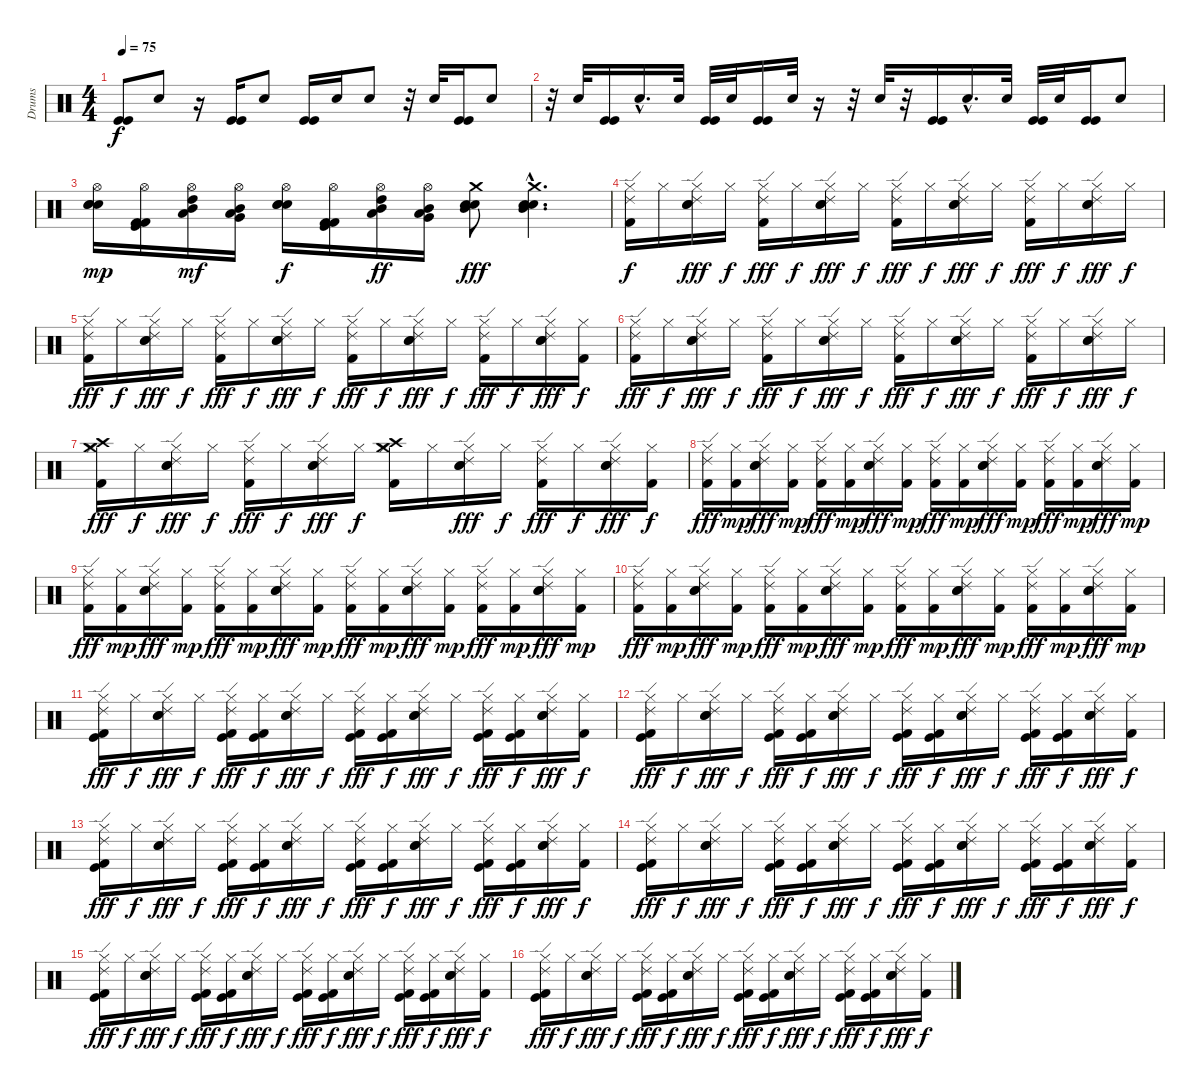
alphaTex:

\track ("Drums" "Drums") {instrument percussion}
\staff {score}
\articulation defaults
\ts (4 4)
\tempo 75
\clef neutral
\ks c
("Kick (hit)" "Kick (hit)").8{dy f} "Electric Snare (hit)".8 r.16 ("Kick (hit)" "Kick (hit)").16 "Electric Snare (hit)".8 ("Kick (hit)" "Kick (hit)").16 "Electric Snare (hit)".16 "Electric Snare (hit)".8 r.32 "Electric Snare (hit)".32 ("Kick (hit)" "Kick (hit)").16 "Electric Snare (hit)".8 |
r.32 "Electric Snare (hit)".32 ("Kick (hit)" "Kick (hit)").16 "Electric Snare (hit)"{hac}.16{d} "Electric Snare (hit)".32 ("Kick (hit)" "Kick (hit)").32 "Electric Snare (hit)".32 ("Kick (hit)" "Kick (hit)").16 "Electric Snare (hit)".32 r.16 r.32 "Electric Snare (hit)".32 r.32 ("Kick (hit)" "Kick (hit)").16 "Electric Snare (hit)"{hac}.16{d} "Electric Snare (hit)".32 ("Kick (hit)" "Kick (hit)").32 "Electric Snare (hit)".32 ("Kick (hit)" "Kick (hit)").16 "Electric Snare (hit)".8 |
("Hi-Hat (open)" "Snare (hit) 2" "Electric Snare (hit)" "Snare (hit) 2").16{dy mp volume 11} ("Hi-Hat (open)" "Kick (hit) 2" "Kick (hit)" "Kick (hit) 2").16 ("Hi-Hat (open)" "High Tom (hit)" "Mid Tom (hit)" "Low Tom (hit)").16{dy mf} ("Hi-Hat (open)" "Mid Tom (hit)" "Low Tom (hit)" "Very Low Tom (hit)").16 ("Hi-Hat (open)" "Snare (hit) 2" "Electric Snare (hit)" "Snare (hit) 2").16{dy f} ("Hi-Hat (open)" "Kick (hit) 2" "Kick (hit)" "Kick (hit) 2").16 ("Hi-Hat (open)" "High Tom (hit)" "Mid Tom (hit)" "Low Tom (hit)").16{dy ff} ("Hi-Hat (open)" "Mid Tom (hit)" "Low Tom (hit)" "Very Low Tom (hit)").16 ("Crash medium (hit)" "Electric Snare (hit)" "Snare (hit) 2" "Mid Tom (hit)").8{dy fff} ("Crash medium (hit)"{hac} "Electric Snare (hit)"{hac} "Snare (hit) 2"{hac} "Mid Tom (hit)"{hac}).4{d} |
("Ride (edge) 2" "Kick (hit) 2" "Hi-Hat (closed)").16{dy f} "Hi-Hat (closed)".16 ("Ride (edge) 2" "Electric Snare (hit)" "Snare (hit) 2" "Hi-Hat (closed)").16{dy fff} "Hi-Hat (closed)".16{dy f} ("Ride (edge) 2" "Kick (hit) 2" "Hi-Hat (closed)").16{dy fff} "Hi-Hat (closed)".16{dy f} ("Ride (edge) 2" "Electric Snare (hit)" "Snare (hit) 2" "Hi-Hat (closed)").16{dy fff} "Hi-Hat (closed)".16{dy f} ("Ride (edge) 2" "Kick (hit) 2" "Hi-Hat (closed)").16{dy fff} "Hi-Hat (closed)".16{dy f} ("Ride (edge) 2" "Electric Snare (hit)" "Snare (hit) 2" "Hi-Hat (closed)").16{dy fff} "Hi-Hat (closed)".16{dy f} ("Ride (edge) 2" "Kick (hit) 2" "Hi-Hat (closed)").16{dy fff} "Hi-Hat (closed)".16{dy f} ("Ride (edge) 2" "Electric Snare (hit)" "Snare (hit) 2" "Hi-Hat (closed)").16{dy fff} "Hi-Hat (closed)".16{dy f} |
("Ride (edge) 2" "Kick (hit) 2" "Hi-Hat (closed)").16{dy fff} "Hi-Hat (closed)".16{dy f} ("Ride (edge) 2" "Electric Snare (hit)" "Snare (hit) 2" "Hi-Hat (closed)").16{dy fff} "Hi-Hat (closed)".16{dy f} ("Ride (edge) 2" "Kick (hit) 2" "Hi-Hat (closed)").16{dy fff} "Hi-Hat (closed)".16{dy f} ("Ride (edge) 2" "Electric Snare (hit)" "Snare (hit) 2" "Hi-Hat (closed)").16{dy fff} "Hi-Hat (closed)".16{dy f} ("Ride (edge) 2" "Kick (hit) 2" "Hi-Hat (closed)").16{dy fff} "Hi-Hat (closed)".16{dy f} ("Ride (edge) 2" "Electric Snare (hit)" "Snare (hit) 2" "Hi-Hat (closed)").16{dy fff} "Hi-Hat (closed)".16{dy f} ("Ride (edge) 2" "Kick (hit) 2" "Hi-Hat (closed)").16{dy fff} "Hi-Hat (closed)".16{dy f} ("Ride (edge) 2" "Electric Snare (hit)" "Snare (hit) 2" "Hi-Hat (closed)").16{dy fff} ("Kick (hit) 2" "Hi-Hat (closed)").16{dy f} |
("Ride (edge) 2" "Kick (hit) 2" "Hi-Hat (closed)").16{dy fff} "Hi-Hat (closed)".16{dy f} ("Ride (edge) 2" "Electric Snare (hit)" "Snare (hit) 2" "Hi-Hat (closed)").16{dy fff} "Hi-Hat (closed)".16{dy f} ("Ride (edge) 2" "Kick (hit) 2" "Hi-Hat (closed)").16{dy fff} "Hi-Hat (closed)".16{dy f} ("Ride (edge) 2" "Electric Snare (hit)" "Snare (hit) 2" "Hi-Hat (closed)").16{dy fff} "Hi-Hat (closed)".16{dy f} ("Ride (edge) 2" "Kick (hit) 2" "Hi-Hat (closed)").16{dy fff} "Hi-Hat (closed)".16{dy f} ("Ride (edge) 2" "Electric Snare (hit)" "Snare (hit) 2" "Hi-Hat (closed)").16{dy fff} "Hi-Hat (closed)".16{dy f} ("Ride (edge) 2" "Kick (hit) 2" "Hi-Hat (closed)").16{dy fff} "Hi-Hat (closed)".16{dy f} ("Ride (edge) 2" "Electric Snare (hit)" "Snare (hit) 2" "Hi-Hat (closed)").16{dy fff} "Hi-Hat (closed)".16{dy f} |
("Crash medium (hit)" "Crash high (hit)" "Kick (hit) 2" "Hi-Hat (closed)").16{dy fff} "Hi-Hat (closed)".16{dy f} ("Ride (edge) 2" "Electric Snare (hit)" "Snare (hit) 2" "Hi-Hat (closed)").16{dy fff} "Hi-Hat (closed)".16{dy f} ("Ride (edge) 2" "Kick (hit) 2" "Hi-Hat (closed)").16{dy fff} "Hi-Hat (closed)".16{dy f} ("Ride (edge) 2" "Electric Snare (hit)" "Snare (hit) 2" "Hi-Hat (closed)").16{dy fff} "Hi-Hat (closed)".16{dy f} ("Crash medium (hit)" "Crash high (hit)" "Kick (hit) 2" "Hi-Hat (closed)").16 "Hi-Hat (closed)".16 ("Ride (edge) 2" "Electric Snare (hit)" "Snare (hit) 2" "Hi-Hat (closed)").16{dy fff} "Hi-Hat (closed)".16{dy f} ("Ride (edge) 2" "Kick (hit) 2" "Hi-Hat (closed)").16{dy fff} "Hi-Hat (closed)".16{dy f} ("Ride (edge) 2" "Electric Snare (hit)" "Snare (hit) 2" "Hi-Hat (closed)").16{dy fff} ("Kick (hit) 2" "Hi-Hat (closed)").16{dy f} |
("Ride (edge) 2" "Kick (hit) 2" "Hi-Hat (closed)").16{dy fff} ("Kick (hit) 2" "Hi-Hat (closed)").16{dy mp} ("Ride (edge) 2" "Electric Snare (hit)" "Snare (hit) 2" "Hi-Hat (closed)").16{dy fff} ("Kick (hit) 2" "Hi-Hat (closed)").16{dy mp} ("Ride (edge) 2" "Kick (hit) 2" "Hi-Hat (closed)").16{dy fff} ("Kick (hit) 2" "Hi-Hat (closed)").16{dy mp} ("Ride (edge) 2" "Electric Snare (hit)" "Snare (hit) 2" "Hi-Hat (closed)").16{dy fff} ("Kick (hit) 2" "Hi-Hat (closed)").16{dy mp} ("Ride (edge) 2" "Kick (hit) 2" "Hi-Hat (closed)").16{dy fff} ("Kick (hit) 2" "Hi-Hat (closed)").16{dy mp} ("Ride (edge) 2" "Electric Snare (hit)" "Snare (hit) 2" "Hi-Hat (closed)").16{dy fff} ("Kick (hit) 2" "Hi-Hat (closed)").16{dy mp} ("Ride (edge) 2" "Kick (hit) 2" "Hi-Hat (closed)").16{dy fff} ("Kick (hit) 2" "Hi-Hat (closed)").16{dy mp} ("Ride (edge) 2" "Electric Snare (hit)" "Snare (hit) 2" "Hi-Hat (closed)").16{dy fff} ("Kick (hit) 2" "Hi-Hat (closed)").16{dy mp} |
("Ride (edge) 2" "Kick (hit) 2" "Hi-Hat (closed)").16{dy fff} ("Kick (hit) 2" "Hi-Hat (closed)").16{dy mp} ("Ride (edge) 2" "Electric Snare (hit)" "Snare (hit) 2" "Hi-Hat (closed)").16{dy fff} ("Kick (hit) 2" "Hi-Hat (closed)").16{dy mp} ("Ride (edge) 2" "Kick (hit) 2" "Hi-Hat (closed)").16{dy fff} ("Kick (hit) 2" "Hi-Hat (closed)").16{dy mp} ("Ride (edge) 2" "Electric Snare (hit)" "Snare (hit) 2" "Hi-Hat (closed)").16{dy fff} ("Kick (hit) 2" "Hi-Hat (closed)").16{dy mp} ("Ride (edge) 2" "Kick (hit) 2" "Hi-Hat (closed)").16{dy fff} ("Kick (hit) 2" "Hi-Hat (closed)").16{dy mp} ("Ride (edge) 2" "Electric Snare (hit)" "Snare (hit) 2" "Hi-Hat (closed)").16{dy fff} ("Kick (hit) 2" "Hi-Hat (closed)").16{dy mp} ("Ride (edge) 2" "Kick (hit) 2" "Hi-Hat (closed)").16{dy fff} ("Kick (hit) 2" "Hi-Hat (closed)").16{dy mp} ("Ride (edge) 2" "Electric Snare (hit)" "Snare (hit) 2" "Hi-Hat (closed)").16{dy fff} ("Kick (hit) 2" "Hi-Hat (closed)").16{dy mp} |
("Ride (edge) 2" "Kick (hit) 2" "Hi-Hat (closed)").16{dy fff} ("Kick (hit) 2" "Hi-Hat (closed)").16{dy mp} ("Ride (edge) 2" "Electric Snare (hit)" "Snare (hit) 2" "Hi-Hat (closed)").16{dy fff} ("Kick (hit) 2" "Hi-Hat (closed)").16{dy mp} ("Ride (edge) 2" "Kick (hit) 2" "Hi-Hat (closed)").16{dy fff} ("Kick (hit) 2" "Hi-Hat (closed)").16{dy mp} ("Ride (edge) 2" "Electric Snare (hit)" "Snare (hit) 2" "Hi-Hat (closed)").16{dy fff} ("Kick (hit) 2" "Hi-Hat (closed)").16{dy mp} ("Ride (edge) 2" "Kick (hit) 2" "Hi-Hat (closed)").16{dy fff} ("Kick (hit) 2" "Hi-Hat (closed)").16{dy mp} ("Ride (edge) 2" "Electric Snare (hit)" "Snare (hit) 2" "Hi-Hat (closed)").16{dy fff} ("Kick (hit) 2" "Hi-Hat (closed)").16{dy mp} ("Ride (edge) 2" "Kick (hit) 2" "Hi-Hat (closed)").16{dy fff} ("Kick (hit) 2" "Hi-Hat (closed)").16{dy mp} ("Ride (edge) 2" "Electric Snare (hit)" "Snare (hit) 2" "Hi-Hat (closed)").16{dy fff} ("Kick (hit) 2" "Hi-Hat (closed)").16{dy mp} |
("Hi-Hat (closed)" "Kick (hit) 2" "Kick (hit)" "Ride (edge) 2").16{dy fff} "Hi-Hat (closed)".16{dy f} ("Hi-Hat (closed)" "Electric Snare (hit)" "Snare (hit) 2" "Ride (edge) 2").16{dy fff} "Hi-Hat (closed)".16{dy f} ("Hi-Hat (closed)" "Kick (hit) 2" "Kick (hit)" "Ride (edge) 2").16{dy fff} ("Hi-Hat (closed)" "Kick (hit) 2" "Kick (hit)").16{dy f} ("Hi-Hat (closed)" "Electric Snare (hit)" "Snare (hit) 2" "Ride (edge) 2").16{dy fff} "Hi-Hat (closed)".16{dy f} ("Hi-Hat (closed)" "Kick (hit) 2" "Kick (hit)" "Ride (edge) 2").16{dy fff} ("Hi-Hat (closed)" "Kick (hit) 2" "Kick (hit)").16{dy f} ("Hi-Hat (closed)" "Electric Snare (hit)" "Snare (hit) 2" "Ride (edge) 2").16{dy fff} "Hi-Hat (closed)".16{dy f} ("Hi-Hat (closed)" "Kick (hit) 2" "Kick (hit)" "Ride (edge) 2").16{dy fff} ("Hi-Hat (closed)" "Kick (hit) 2" "Kick (hit)").16{dy f} ("Hi-Hat (closed)" "Electric Snare (hit)" "Snare (hit) 2" "Ride (edge) 2").16{dy fff} ("Hi-Hat (closed)" "Kick (hit) 2").16{dy f} |
("Hi-Hat (closed)" "Kick (hit) 2" "Kick (hit)" "Ride (edge) 2").16{dy fff} "Hi-Hat (closed)".16{dy f} ("Hi-Hat (closed)" "Electric Snare (hit)" "Snare (hit) 2" "Ride (edge) 2").16{dy fff} "Hi-Hat (closed)".16{dy f} ("Hi-Hat (closed)" "Kick (hit) 2" "Kick (hit)" "Ride (edge) 2").16{dy fff} ("Hi-Hat (closed)" "Kick (hit) 2" "Kick (hit)").16{dy f} ("Hi-Hat (closed)" "Electric Snare (hit)" "Snare (hit) 2" "Ride (edge) 2").16{dy fff} "Hi-Hat (closed)".16{dy f} ("Hi-Hat (closed)" "Kick (hit) 2" "Kick (hit)" "Ride (edge) 2").16{dy fff} ("Hi-Hat (closed)" "Kick (hit) 2" "Kick (hit)").16{dy f} ("Hi-Hat (closed)" "Electric Snare (hit)" "Snare (hit) 2" "Ride (edge) 2").16{dy fff} "Hi-Hat (closed)".16{dy f} ("Hi-Hat (closed)" "Kick (hit) 2" "Kick (hit)" "Ride (edge) 2").16{dy fff} ("Hi-Hat (closed)" "Kick (hit) 2" "Kick (hit)").16{dy f} ("Hi-Hat (closed)" "Electric Snare (hit)" "Snare (hit) 2" "Ride (edge) 2").16{dy fff} ("Hi-Hat (closed)" "Kick (hit) 2").16{dy f} |
("Hi-Hat (closed)" "Kick (hit) 2" "Kick (hit)" "Ride (edge) 2").16{dy fff} "Hi-Hat (closed)".16{dy f} ("Hi-Hat (closed)" "Electric Snare (hit)" "Snare (hit) 2" "Ride (edge) 2").16{dy fff} "Hi-Hat (closed)".16{dy f} ("Hi-Hat (closed)" "Kick (hit) 2" "Kick (hit)" "Ride (edge) 2").16{dy fff} ("Hi-Hat (closed)" "Kick (hit) 2" "Kick (hit)").16{dy f} ("Hi-Hat (closed)" "Electric Snare (hit)" "Snare (hit) 2" "Ride (edge) 2").16{dy fff} "Hi-Hat (closed)".16{dy f} ("Hi-Hat (closed)" "Kick (hit) 2" "Kick (hit)" "Ride (edge) 2").16{dy fff} ("Hi-Hat (closed)" "Kick (hit) 2" "Kick (hit)").16{dy f} ("Hi-Hat (closed)" "Electric Snare (hit)" "Snare (hit) 2" "Ride (edge) 2").16{dy fff} "Hi-Hat (closed)".16{dy f} ("Hi-Hat (closed)" "Kick (hit) 2" "Kick (hit)" "Ride (edge) 2").16{dy fff} ("Hi-Hat (closed)" "Kick (hit) 2" "Kick (hit)").16{dy f} ("Hi-Hat (closed)" "Electric Snare (hit)" "Snare (hit) 2" "Ride (edge) 2").16{dy fff} ("Hi-Hat (closed)" "Kick (hit) 2").16{dy f} |
("Hi-Hat (closed)" "Kick (hit) 2" "Kick (hit)" "Ride (edge) 2").16{dy fff} "Hi-Hat (closed)".16{dy f} ("Hi-Hat (closed)" "Electric Snare (hit)" "Snare (hit) 2" "Ride (edge) 2").16{dy fff} "Hi-Hat (closed)".16{dy f} ("Hi-Hat (closed)" "Kick (hit) 2" "Kick (hit)" "Ride (edge) 2").16{dy fff} ("Hi-Hat (closed)" "Kick (hit) 2" "Kick (hit)").16{dy f} ("Hi-Hat (closed)" "Electric Snare (hit)" "Snare (hit) 2" "Ride (edge) 2").16{dy fff} "Hi-Hat (closed)".16{dy f} ("Hi-Hat (closed)" "Kick (hit) 2" "Kick (hit)" "Ride (edge) 2").16{dy fff} ("Hi-Hat (closed)" "Kick (hit) 2" "Kick (hit)").16{dy f} ("Hi-Hat (closed)" "Electric Snare (hit)" "Snare (hit) 2" "Ride (edge) 2").16{dy fff} "Hi-Hat (closed)".16{dy f} ("Hi-Hat (closed)" "Kick (hit) 2" "Kick (hit)" "Ride (edge) 2").16{dy fff} ("Hi-Hat (closed)" "Kick (hit) 2" "Kick (hit)").16{dy f} ("Hi-Hat (closed)" "Electric Snare (hit)" "Snare (hit) 2" "Ride (edge) 2").16{dy fff} ("Hi-Hat (closed)" "Kick (hit) 2").16{dy f} |
("Hi-Hat (closed)" "Kick (hit) 2" "Kick (hit)" "Ride (edge) 2").16{dy fff} "Hi-Hat (closed)".16{dy f} ("Hi-Hat (closed)" "Electric Snare (hit)" "Snare (hit) 2" "Ride (edge) 2").16{dy fff} "Hi-Hat (closed)".16{dy f} ("Hi-Hat (closed)" "Kick (hit) 2" "Kick (hit)" "Ride (edge) 2").16{dy fff} ("Hi-Hat (closed)" "Kick (hit) 2" "Kick (hit)").16{dy f} ("Hi-Hat (closed)" "Electric Snare (hit)" "Snare (hit) 2" "Ride (edge) 2").16{dy fff} "Hi-Hat (closed)".16{dy f} ("Hi-Hat (closed)" "Kick (hit) 2" "Kick (hit)" "Ride (edge) 2").16{dy fff} ("Hi-Hat (closed)" "Kick (hit) 2" "Kick (hit)").16{dy f} ("Hi-Hat (closed)" "Electric Snare (hit)" "Snare (hit) 2" "Ride (edge) 2").16{dy fff} "Hi-Hat (closed)".16{dy f} ("Hi-Hat (closed)" "Kick (hit) 2" "Kick (hit)" "Ride (edge) 2").16{dy fff} ("Hi-Hat (closed)" "Kick (hit) 2" "Kick (hit)").16{dy f} ("Hi-Hat (closed)" "Electric Snare (hit)" "Snare (hit) 2" "Ride (edge) 2").16{dy fff} ("Hi-Hat (closed)" "Kick (hit) 2").16{dy f} |
("Hi-Hat (closed)" "Kick (hit) 2" "Kick (hit)" "Ride (edge) 2").16{dy fff} "Hi-Hat (closed)".16{dy f} ("Hi-Hat (closed)" "Electric Snare (hit)" "Snare (hit) 2" "Ride (edge) 2").16{dy fff} "Hi-Hat (closed)".16{dy f} ("Hi-Hat (closed)" "Kick (hit) 2" "Kick (hit)" "Ride (edge) 2").16{dy fff} ("Hi-Hat (closed)" "Kick (hit) 2" "Kick (hit)").16{dy f} ("Hi-Hat (closed)" "Electric Snare (hit)" "Snare (hit) 2" "Ride (edge) 2").16{dy fff} "Hi-Hat (closed)".16{dy f} ("Hi-Hat (closed)" "Kick (hit) 2" "Kick (hit)" "Ride (edge) 2").16{dy fff} ("Hi-Hat (closed)" "Kick (hit) 2" "Kick (hit)").16{dy f} ("Hi-Hat (closed)" "Electric Snare (hit)" "Snare (hit) 2" "Ride (edge) 2").16{dy fff} "Hi-Hat (closed)".16{dy f} ("Hi-Hat (closed)" "Kick (hit) 2" "Kick (hit)" "Ride (edge) 2").16{dy fff} ("Hi-Hat (closed)" "Kick (hit) 2" "Kick (hit)").16{dy f} ("Hi-Hat (closed)" "Electric Snare (hit)" "Snare (hit) 2" "Ride (edge) 2").16{dy fff} ("Hi-Hat (closed)" "Kick (hit) 2").16{dy f}
